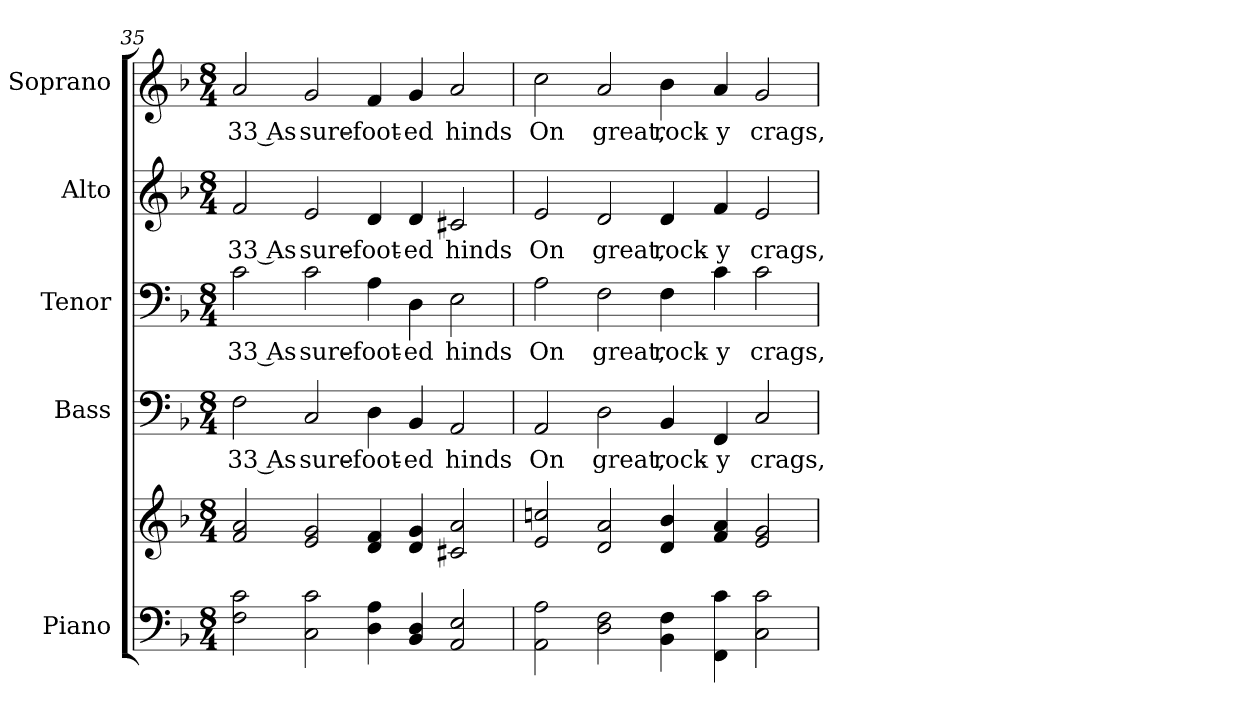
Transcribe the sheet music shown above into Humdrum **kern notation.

**kern	**kern	**kern	**text	**kern	**text	**kern	**text	**kern	**text
*part5	*part5	*part4	*part4	*part3	*part3	*part2	*part2	*part1	*part1
*staff6	*staff5	*staff4	*staff4	*staff3	*staff3	*staff2	*staff2	*staff1	*staff1
*I"Piano	*	*I"Bass	*	*I"Tenor	*	*I"Alto	*	*I"Soprano	*
*I'Pno.	*	*I'B.	*	*I'T.	*	*I'A.	*	*I'S.	*
!!LO:PB:g=z
*clefF4	*clefG2	*clefF4	*	*clefF4	*	*clefG2	*	*clefG2	*
*k[b-]	*k[b-]	*k[b-]	*	*k[b-]	*	*k[b-]	*	*k[b-]	*
*d:	*d:	*d:	*	*d:	*	*d:	*	*d:	*
*M8/4	*M8/4	*M8/4	*	*M8/4	*	*M8/4	*	*M8/4	*
=35	=35	=35	=35	=35	=35	=35	=35	=35	=35
!	!	!	!LO:LY:b:color=#000000	!	!	!	!	!	!
!	!	!	!	!	!LO:LY:b:color=#000000	!	!	!	!
!	!	!	!	!	!	!	!LO:LY:b:color=#000000	!	!
!	!	!	!	!	!	!	!	!	!LO:LY:b:color=#000000
2Fi\ 2ci	2fi/ 2ai	2Fi\	33 As	2ci\	33 As	2fi/	33 As	2ai/	33 As
!	!	!	!LO:LY:b:color=#000000	!	!	!	!	!	!
!	!	!	!	!	!LO:LY:b:color=#000000	!	!	!	!
!	!	!	!	!	!	!	!LO:LY:b:color=#000000	!	!
!	!	!	!	!	!	!	!	!	!LO:LY:b:color=#000000
2Ci\ 2ci	2ei/ 2gi	2Ci/	sure-	2ci\	sure-	2ei/	sure-	2gi/	sure-
!	!	!	!LO:LY:b:color=#000000	!	!	!	!	!	!
!	!	!	!	!	!LO:LY:b:color=#000000	!	!	!	!
!	!	!	!	!	!	!	!LO:LY:b:color=#000000	!	!
!	!	!	!	!	!	!	!	!	!LO:LY:b:color=#000000
4Di\ 4Ai	4di/ 4fi	4Di\	-foot-	4Ai\	-foot-	4di/	-foot-	4fi/	-foot-
!	!	!	!LO:LY:b:color=#000000	!	!	!	!	!	!
!	!	!	!	!	!LO:LY:b:color=#000000	!	!	!	!
!	!	!	!	!	!	!	!LO:LY:b:color=#000000	!	!
!	!	!	!	!	!	!	!	!	!LO:LY:b:color=#000000
4BB-i/ 4Di	4di/ 4gi	4BB-i/	-ed	4Di\	-ed	4di/	-ed	4gi/	-ed
!	!	!	!LO:LY:b:color=#000000	!	!	!	!	!	!
!	!	!	!	!	!LO:LY:b:color=#000000	!	!	!	!
!	!	!	!	!	!	!	!LO:LY:b:color=#000000	!	!
!	!	!	!	!	!	!	!	!	!LO:LY:b:color=#000000
2AAi/ 2Ei	2c#Xi/ 2ai	2AAi/	hinds	2Ei\	hinds	2c#Xi/	hinds	2ai/	hinds
=36	=36	=36	=36	=36	=36	=36	=36	=36	=36
!	!	!	!LO:LY:b:color=#000000	!	!	!	!	!	!
!	!	!	!	!	!LO:LY:b:color=#000000	!	!	!	!
!	!	!	!	!	!	!	!LO:LY:b:color=#000000	!	!
!	!	!	!	!	!	!	!	!	!LO:LY:b:color=#000000
2AAi\ 2Ai	2ei/ 2ccni	2AAi/	On	2Ai\	On	2ei/	On	2cci\	On
!	!	!	!LO:LY:b:color=#000000	!	!	!	!	!	!
!	!	!	!	!	!LO:LY:b:color=#000000	!	!	!	!
!	!	!	!	!	!	!	!LO:LY:b:color=#000000	!	!
!	!	!	!	!	!	!	!	!	!LO:LY:b:color=#000000
2Di\ 2Fi	2di/ 2ai	2Di\	great,	2Fi\	great,	2di/	great,	2ai/	great,
!	!	!	!LO:LY:b:color=#000000	!	!	!	!	!	!
!	!	!	!	!	!LO:LY:b:color=#000000	!	!	!	!
!	!	!	!	!	!	!	!LO:LY:b:color=#000000	!	!
!	!	!	!	!	!	!	!	!	!LO:LY:b:color=#000000
4BB-i\ 4Fi	4di/ 4b-i	4BB-i/	rock-	4Fi\	rock-	4di/	rock-	4b-i\	rock-
!	!	!	!LO:LY:b:color=#000000	!	!	!	!	!	!
!	!	!	!	!	!LO:LY:b:color=#000000	!	!	!	!
!	!	!	!	!	!	!	!LO:LY:b:color=#000000	!	!
!	!	!	!	!	!	!	!	!	!LO:LY:b:color=#000000
4FFi\ 4ci	4fi/ 4ai	4FFi/	-y	4ci\	-y	4fi/	-y	4ai/	-y
!	!	!	!LO:LY:b:color=#000000	!	!	!	!	!	!
!	!	!	!	!	!LO:LY:b:color=#000000	!	!	!	!
!	!	!	!	!	!	!	!LO:LY:b:color=#000000	!	!
!	!	!	!	!	!	!	!	!	!LO:LY:b:color=#000000
2Ci\ 2ci	2ei/ 2gi	2Ci/	crags,	2ci\	crags,	2ei/	crags,	2gi/	crags,
=	=	=	=	=	=	=	=	=	=
*-	*-	*-	*-	*-	*-	*-	*-	*-	*-
